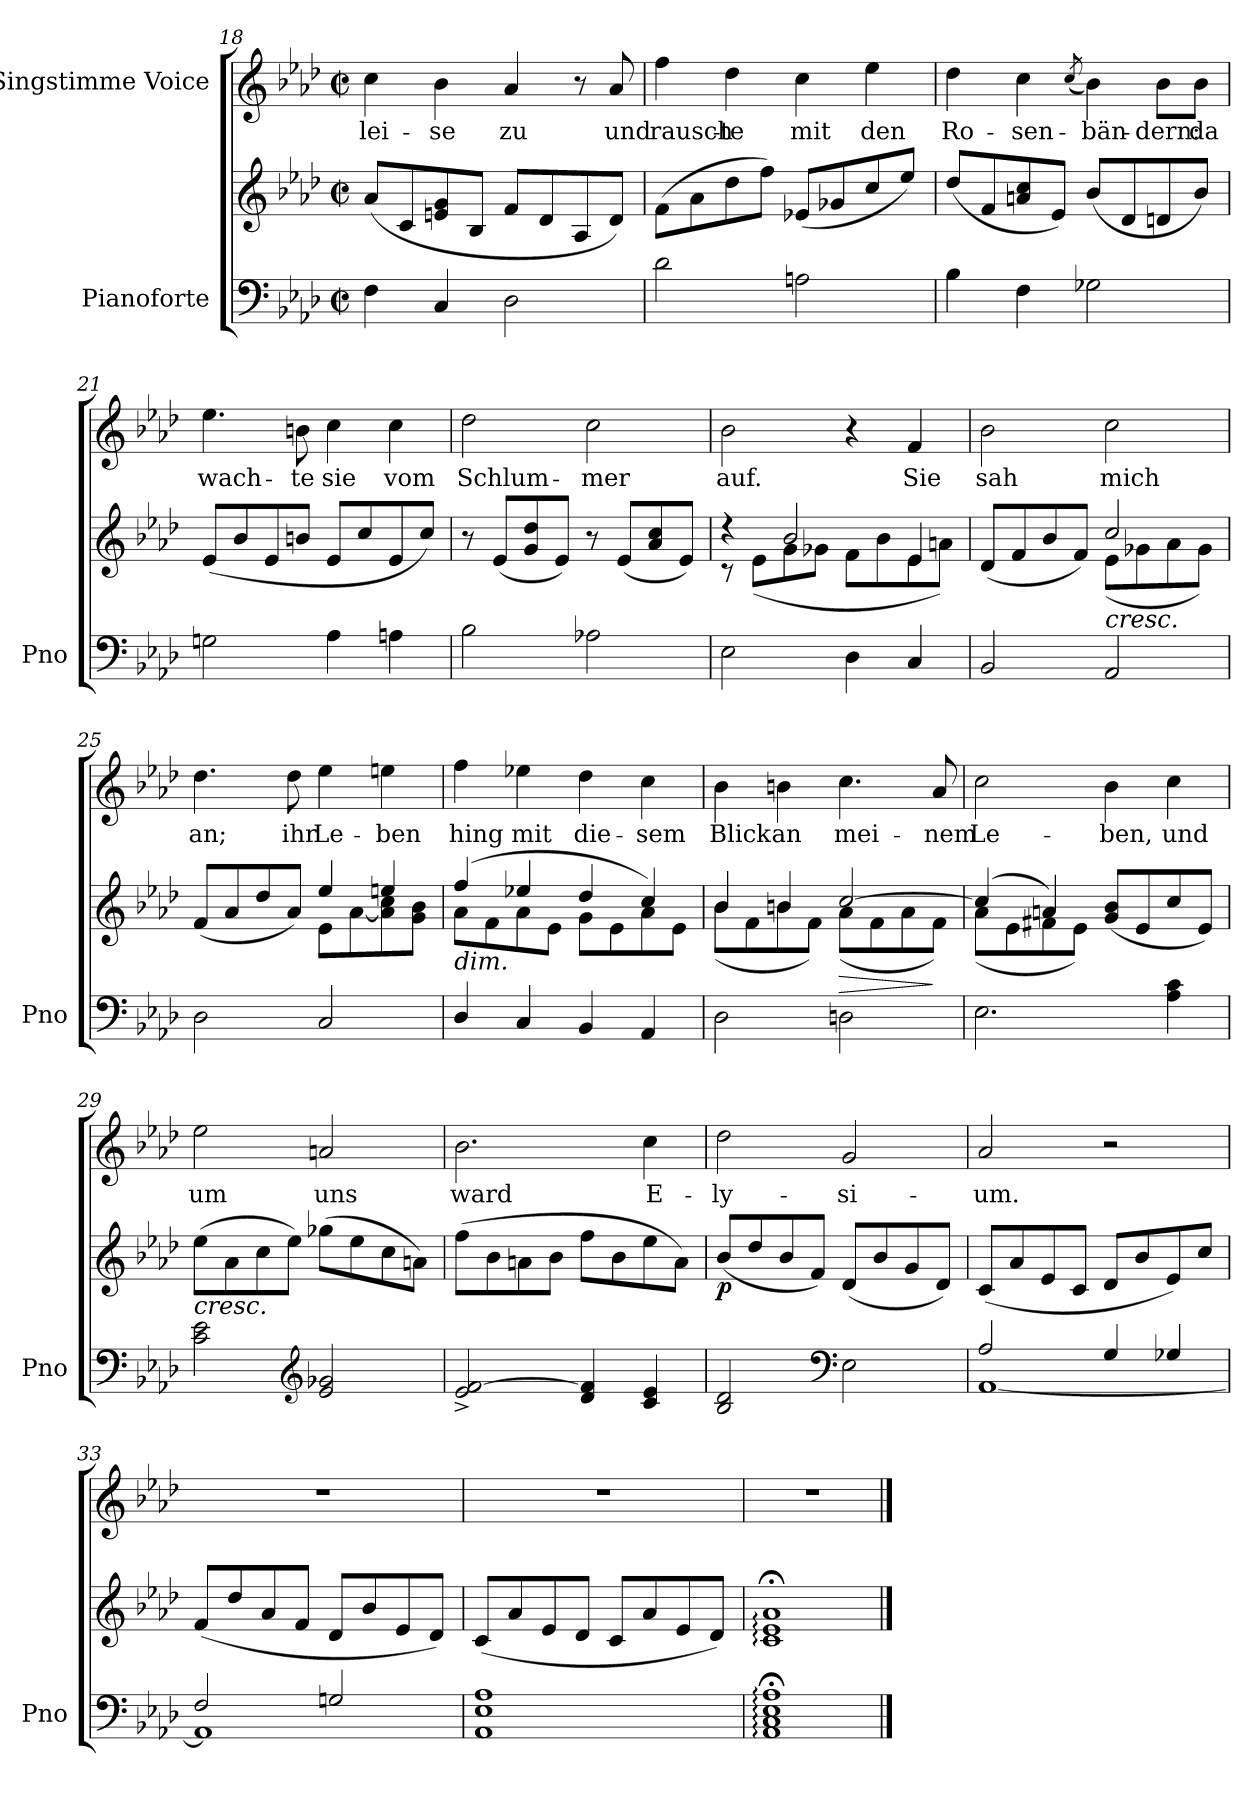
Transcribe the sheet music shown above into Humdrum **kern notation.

**kern	**kern	**dynam	**kern	**text
*part2	*part2	*part2	*part1	*part1
*staff3	*staff2	*staff2/3	*staff1	*staff1
*I"Pianoforte	*	*	*I"Singstimme Voice	*
*I'Pno	*	*	*	*
*clefF4	*clefG2	*	*clefG2	*
*k[b-e-a-d-]	*k[b-e-a-d-]	*	*k[b-e-a-d-]	*
*A-:	*A-:	*	*A-:	*
*M2/2	*M2/2	*	*M2/2	*
*met(c|)	*met(c|)	*	*met(c|)	*
=18	=18	=18	=18	=18
!	!	!	!	!LO:LY:b
4F\	(8a-/L	.	4cc\	lei-
.	8c/	.	.	.
!	!	!	!	!LO:LY:b
4C/	8en/ 8g/	.	4b-\	-se
.	8B-/J	.	.	.
!	!	!	!	!LO:LY:b
2D-\	8f/L	.	4a-/	zu
.	8d-/	.	.	.
.	8A-/	.	8r	.
!	!	!	!	!LO:LY:b
.	8d-/J)	.	8a-/	und
!!LO:PB:g=z
=19	=19	=19	=19	=19
!	!	!	!	!LO:LY:b
2d-\	(8f\L	.	4ff\	rausch-
.	8a-\	.	.	.
!	!	!	!	!LO:LY:b
.	8dd-\	.	4dd-\	-te
.	8ff\J)	.	.	.
!	!	!	!	!LO:LY:b
2An\	(8e-X/L	.	4cc\	mit
.	8g-X/	.	.	.
!	!	!	!	!LO:LY:b
.	8cc/	.	4ee-\	den
.	8ee-/J)	.	.	.
=20	=20	=20	=20	=20
!	!	!	!	!LO:LY:b
4B-\	(8dd-/L	.	4dd-\	Ro-
.	8f/	.	.	.
!	!	!	!	!LO:LY:b
4F\	8an/ 8cc/	.	4cc\	-sen-
.	8e-/J)	.	.	.
.	.	.	(8qcc/	.
!	!	!	!	!LO:LY:b
2G-X\	(8b-/L	.	4b-\)	-bän-
.	8d-/	.	.	.
!	!	!	!	!LO:LY:b
.	8dn/	.	8b-\L	-dern:
!	!	!	!	!LO:LY:b
.	8b-/J)	.	8b-\J	da
=21	=21	=21	=21	=21
!	!	!	!	!LO:LY:b
2Gn\	(8e-/L	.	4.ee-\	wach-
.	8b-/	.	.	.
.	8e-/	.	.	.
!	!	!	!	!LO:LY:b
.	8bn/J	.	8bn\	-te
!	!	!	!	!LO:LY:b
4A-\	8e-/L	.	4cc\	sie
.	8cc/	.	.	.
!	!	!	!	!LO:LY:b
4An\	8e-/	.	4cc\	vom
.	8cc/J)	.	.	.
=22	=22	=22	=22	=22
!	!	!	!	!LO:LY:b
2B-\	8r	.	2dd-\	Schlum-
.	(8e-/L	.	.	.
.	8g/ 8dd-/	.	.	.
.	8e-/J)	.	.	.
!	!	!	!	!LO:LY:b
2A-X\	8r	.	2cc\	-mer
.	(8e-/L	.	.	.
.	8a-/ 8cc/	.	.	.
.	8e-/J)	.	.	.
!!LO:LB:g=z
=23	=23	=23	=23	=23
*	*^	*	*	*
!	!	!	!	!	!LO:LY:b
2E-\	4r	8r	.	2b-\	auf.
.	.	(8e-\L	.	.	.
.	2b-/	8g\	.	.	.
.	.	8g-X\J	.	.	.
4D-\	.	8f\L	.	4r	.
.	.	8b-\	.	.	.
!	!	!	!	!	!LO:LY:b
4C/	4e-/	8e-\	.	4f/	Sie
.	.	8an\J)	.	.	.
=24	=24	=24	=24	=24	=24
!	!	!	!	!	!LO:LY:b
2BB-/	(<8d-/L	2ryy	.	2b-\	sah
.	8f/	.	.	.	.
.	8b-/	.	.	.	.
.	8f/J)	.	.	.	.
!	!LO:TX:b:i:t=cresc.	!	!	!	!
!	!	!	!	!	!LO:LY:b
2AA-/	2cc/	(8e-\L	.	2cc\	mich
.	.	8g-X\	.	.	.
.	.	8a-\	.	.	.
.	.	8g-\J)	.	.	.
=25	=25	=25	=25	=25	=25
!	!	!	!	!	!LO:LY:b
2D-\	(<8f/L	2ryy	.	4.dd-\	an;
.	8a-/	.	.	.	.
.	8dd-/	.	.	.	.
!	!	!	!	!	!LO:LY:b
.	8a-/J)	.	.	8dd-\	ihr
!	!	!	!	!	!LO:LY:b
2C/	4ee-/	8e-\L	.	4ee-\	Le-
.	.	[8a-\	.	.	.
!	!	!	!	!	!LO:LY:b
.	4een/	8a-\] 8cc\	.	4een\	-ben
.	.	8g\ 8b-\J	.	.	.
=26	=26	=26	=26	=26	=26
!	!LO:TX:b:i:t=dim.	!	!	!	!
!	!	!	!	!	!LO:LY:b
4D-/	(4ff/	8a-\L	.	4ff\	hing
.	.	8f\	.	.	.
!	!	!	!	!	!LO:LY:b
4C/	4ee-X/	8a-\	.	4ee-X\	mit
.	.	8e-\J	.	.	.
!	!	!	!	!	!LO:LY:b
4BB-/	4dd-/	8g\L	.	4dd-\	die-
.	.	8e-\	.	.	.
!	!	!	!	!	!LO:LY:b
4AA-/	4cc/)	8a-\	.	4cc\	-sem
.	.	8e-\J	.	.	.
!!LO:LB:g=z
=27	=27	=27	=27	=27	=27
!	!	!	!	!	!LO:LY:b
2D-\	4b-/	(8b-\L	.	4b-\	Blick
.	.	8f\	.	.	.
!	!	!	!	!	!LO:LY:b
.	4bn/	8b\	.	4bn\	an
.	.	8f\J)	.	.	.
!	!	!	!LO:HP:b	!	!LO:LY:b
2Dn\	[2cc/	(8a-\L	>	4.cc\	mei-
.	.	8f\	.	.	.
.	.	8a-\	.	.	.
!	!	!	!	!	!LO:LY:b
.	.	8f\J)	]	8a-/	-nem
=28	=28	=28	=28	=28	=28
!	!	!	!	!	!LO:LY:b
2.E-\	(4cc/]	(8a-\L	.	2cc\	Le-
.	.	8e-\	.	.	.
.	4an/)	8f#X\	.	.	.
.	.	8e-\J)	.	.	.
!	!	!	!	!	!LO:LY:b
.	(<8g/ 8b-/L	2ryy	.	4b-\	-ben,
.	8e-/	.	.	.	.
!	!	!	!	!	!LO:LY:b
4A-\ 4c\	8cc/	.	.	4cc\	und
.	8e-/J)	.	.	.	.
*	*v	*v	*	*	*
=29	=29	=29	=29	=29
!	!LO:TX:b:i:t=cresc.	!	!	!
!	!	!	!	!LO:LY:b
2c\ 2e-\	(8ee-\L	.	2ee-\	um
.	8a-\	.	.	.
.	8cc\	.	.	.
.	8ee-\J)	.	.	.
*clefG2	*	*	*	*
!	!	!	!	!LO:LY:b
2e-/ 2g-X/	(8gg-X\L	.	2an/	uns
.	8ee-\	.	.	.
.	8cc\	.	.	.
.	8an\J)	.	.	.
=30	=30	=30	=30	=30
!	!	!	!	!LO:LY:b
2e-/^> [2f/^>	(8ff\L	.	2.b-\	ward
.	8b-\	.	.	.
.	8an\	.	.	.
.	8b-\J	.	.	.
4d-/ 4f/]	8ff\L	.	.	.
.	8b-\	.	.	.
!	!	!	!	!LO:LY:b
4c/ 4e-/	8ee-\	.	4cc\	E-
.	8a\J)	.	.	.
!!LO:LB:g=z
=31	=31	=31	=31	=31
!	!	!LO:DY:b	!	!LO:LY:b
2B-/ 2d-/	(8b-/L	p	2dd-\	-ly-
.	8dd-/	.	.	.
.	8b-/	.	.	.
.	8f/J)	.	.	.
*clefF4	*	*	*	*
!	!	!	!	!LO:LY:b
2E-\	(8d-/L	.	2g/	-si-
.	8b-/	.	.	.
.	8g/	.	.	.
.	8d-/J)	.	.	.
=32	=32	=32	=32	=32
*^	*	*	*	*
!	!	!	!	!	!LO:LY:b
2A-/	[<1AA-	(8c/L	.	2a-/	-um.
.	.	8a-/	.	.	.
.	.	8e-/	.	.	.
.	.	8c/J	.	.	.
4G/	.	8d-/L	.	2r	.
.	.	8b-/	.	.	.
4G-X/	.	8e-/)	.	.	.
.	.	8cc/J	.	.	.
=33	=33	=33	=33	=33	=33
2F/	1AA-]	(8f/L	.	1r	.
.	.	8dd-/	.	.	.
.	.	8a-/	.	.	.
.	.	8f/J	.	.	.
2Gn/	.	8d-/L	.	.	.
.	.	8b-/	.	.	.
.	.	8e-/	.	.	.
.	.	8d-/J)	.	.	.
*v	*v	*	*	*	*
=34	=34	=34	=34	=34
1AA- 1E- 1A-	(8c/L	.	1r	.
.	8a-/	.	.	.
.	8e-/	.	.	.
.	8d-/J	.	.	.
.	8c/L	.	.	.
.	8a-/	.	.	.
.	8e-/	.	.	.
.	8d-/J)	.	.	.
=35	=35	=35	=35	=35
1AA-:;< 1C:;< 1E-:;< 1A-:;<	1c:;< 1e-:;< 1a-:;<	.	1r	.
==	==	==	==	==
*-	*-	*-	*-	*-
